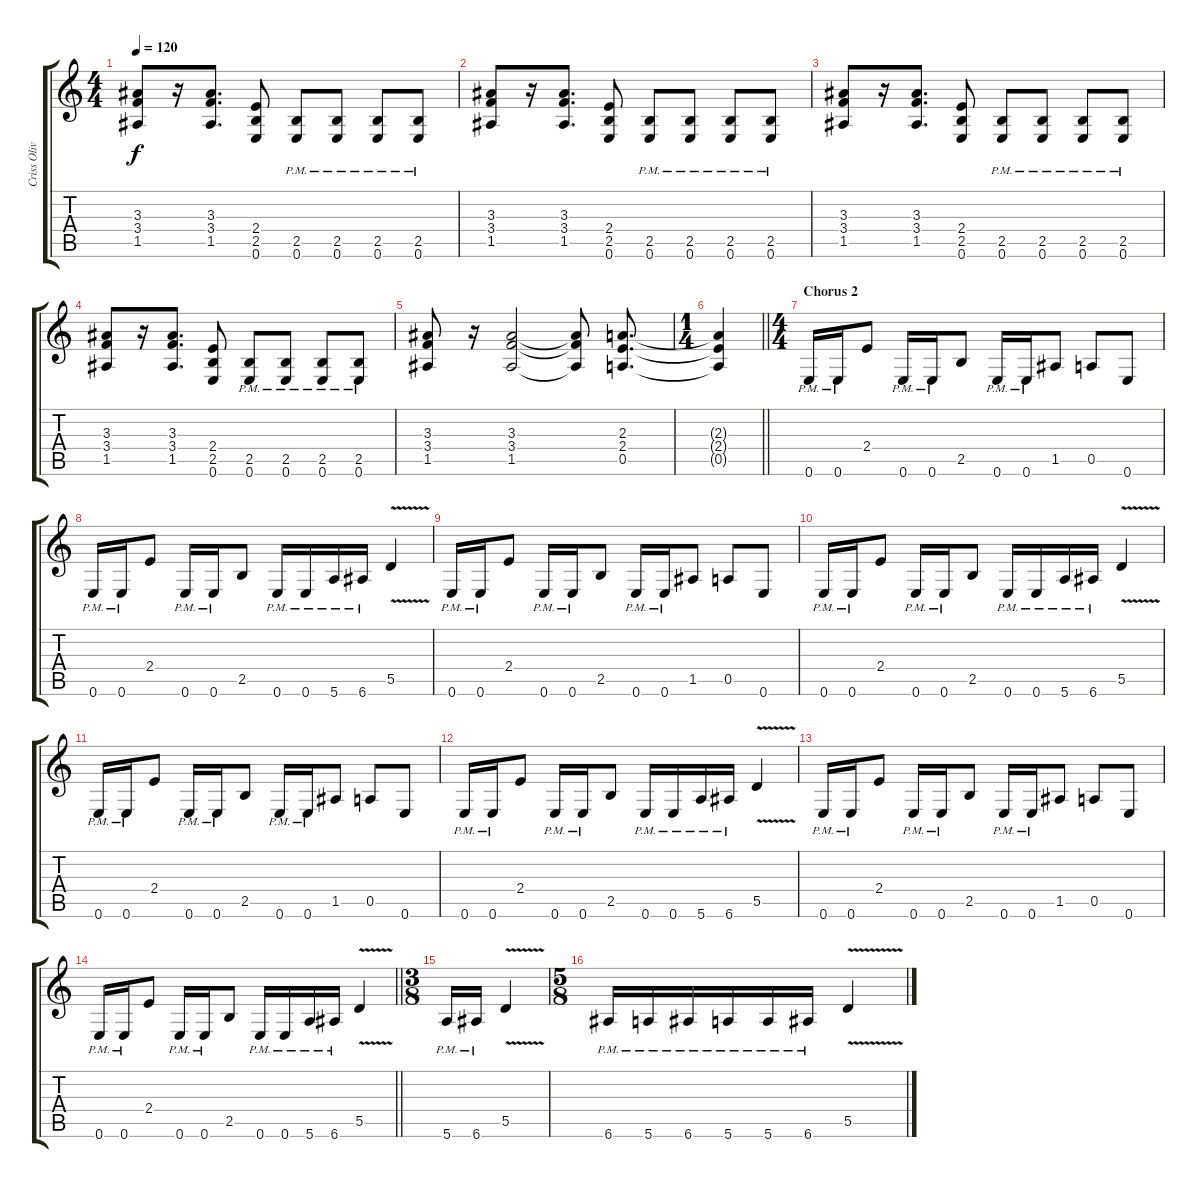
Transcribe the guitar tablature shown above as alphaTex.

\track ("Criss Oliva (Rhythm Gtr)" "Criss Oliv") {instrument distortionguitar}
\staff {score tabs}
\tuning (E4 B3 G3 D3 A2 E2) {hide}
\ts (4 4)
\tempo 120
\clef g2
\ks c
(3.3 3.4 1.5).8{dy f} r.16 (3.3 3.4 1.5).8{d} (2.4 2.5 0.6).8 (2.5{pm} 0.6{pm}).8 (2.5{pm} 0.6{pm}).8 (2.5{pm} 0.6{pm}).8 (2.5{pm} 0.6{pm}).8 |
(3.3 3.4 1.5).8 r.16 (3.3 3.4 1.5).8{d} (2.4 2.5 0.6).8 (2.5{pm} 0.6{pm}).8 (2.5{pm} 0.6{pm}).8 (2.5{pm} 0.6{pm}).8 (2.5{pm} 0.6{pm}).8 |
(3.3 3.4 1.5).8 r.16 (3.3 3.4 1.5).8{d} (2.4 2.5 0.6).8 (2.5{pm} 0.6{pm}).8 (2.5{pm} 0.6{pm}).8 (2.5{pm} 0.6{pm}).8 (2.5{pm} 0.6{pm}).8 |
(3.3 3.4 1.5).8 r.16 (3.3 3.4 1.5).8{d} (2.4 2.5 0.6).8 (2.5{pm} 0.6{pm}).8 (2.5{pm} 0.6{pm}).8 (2.5{pm} 0.6{pm}).8 (2.5{pm} 0.6{pm}).8 |
(3.3 3.4 1.5).8 r.16 (3.3 3.4 1.5).2 (3.3{t} 3.4{t} 1.5{t}).8 (2.3 2.4 0.5).8{d} |
\ts (1 4)
\barLineRight lightlight
(2.3{t} 2.4{t} 0.5{t}).4 |
\ts (4 4)
\section ("" "Chorus 2")
0.6{pm}.16 0.6{pm}.16 2.4.8 0.6{pm}.16 0.6{pm}.16 2.5.8 0.6{pm}.16 0.6{pm}.16 1.5.8 0.5.8 0.6.8 |
0.6{pm}.16 0.6{pm}.16 2.4.8 0.6{pm}.16 0.6{pm}.16 2.5.8 0.6{pm}.16 0.6{pm}.16 5.6{pm}.16 6.6{pm}.16 5.5{v}.4 |
0.6{pm}.16 0.6{pm}.16 2.4.8 0.6{pm}.16 0.6{pm}.16 2.5.8 0.6{pm}.16 0.6{pm}.16 1.5.8 0.5.8 0.6.8 |
0.6{pm}.16 0.6{pm}.16 2.4.8 0.6{pm}.16 0.6{pm}.16 2.5.8 0.6{pm}.16 0.6{pm}.16 5.6{pm}.16 6.6{pm}.16 5.5{v}.4 |
0.6{pm}.16 0.6{pm}.16 2.4.8 0.6{pm}.16 0.6{pm}.16 2.5.8 0.6{pm}.16 0.6{pm}.16 1.5.8 0.5.8 0.6.8 |
0.6{pm}.16 0.6{pm}.16 2.4.8 0.6{pm}.16 0.6{pm}.16 2.5.8 0.6{pm}.16 0.6{pm}.16 5.6{pm}.16 6.6{pm}.16 5.5{v}.4 |
0.6{pm}.16 0.6{pm}.16 2.4.8 0.6{pm}.16 0.6{pm}.16 2.5.8 0.6{pm}.16 0.6{pm}.16 1.5.8 0.5.8 0.6.8 |
\barLineRight lightlight
0.6{pm}.16 0.6{pm}.16 2.4.8 0.6{pm}.16 0.6{pm}.16 2.5.8 0.6{pm}.16 0.6{pm}.16 5.6{pm}.16 6.6{pm}.16 5.5{v}.4 |
\ts (3 8)
5.6{pm}.16 6.6{pm}.16 5.5{v}.4 |
\ts (5 8)
6.6{pm}.16 5.6{pm}.16 6.6{pm}.16 5.6{pm}.16 5.6{pm}.16 6.6{pm}.16 5.5{v}.4
